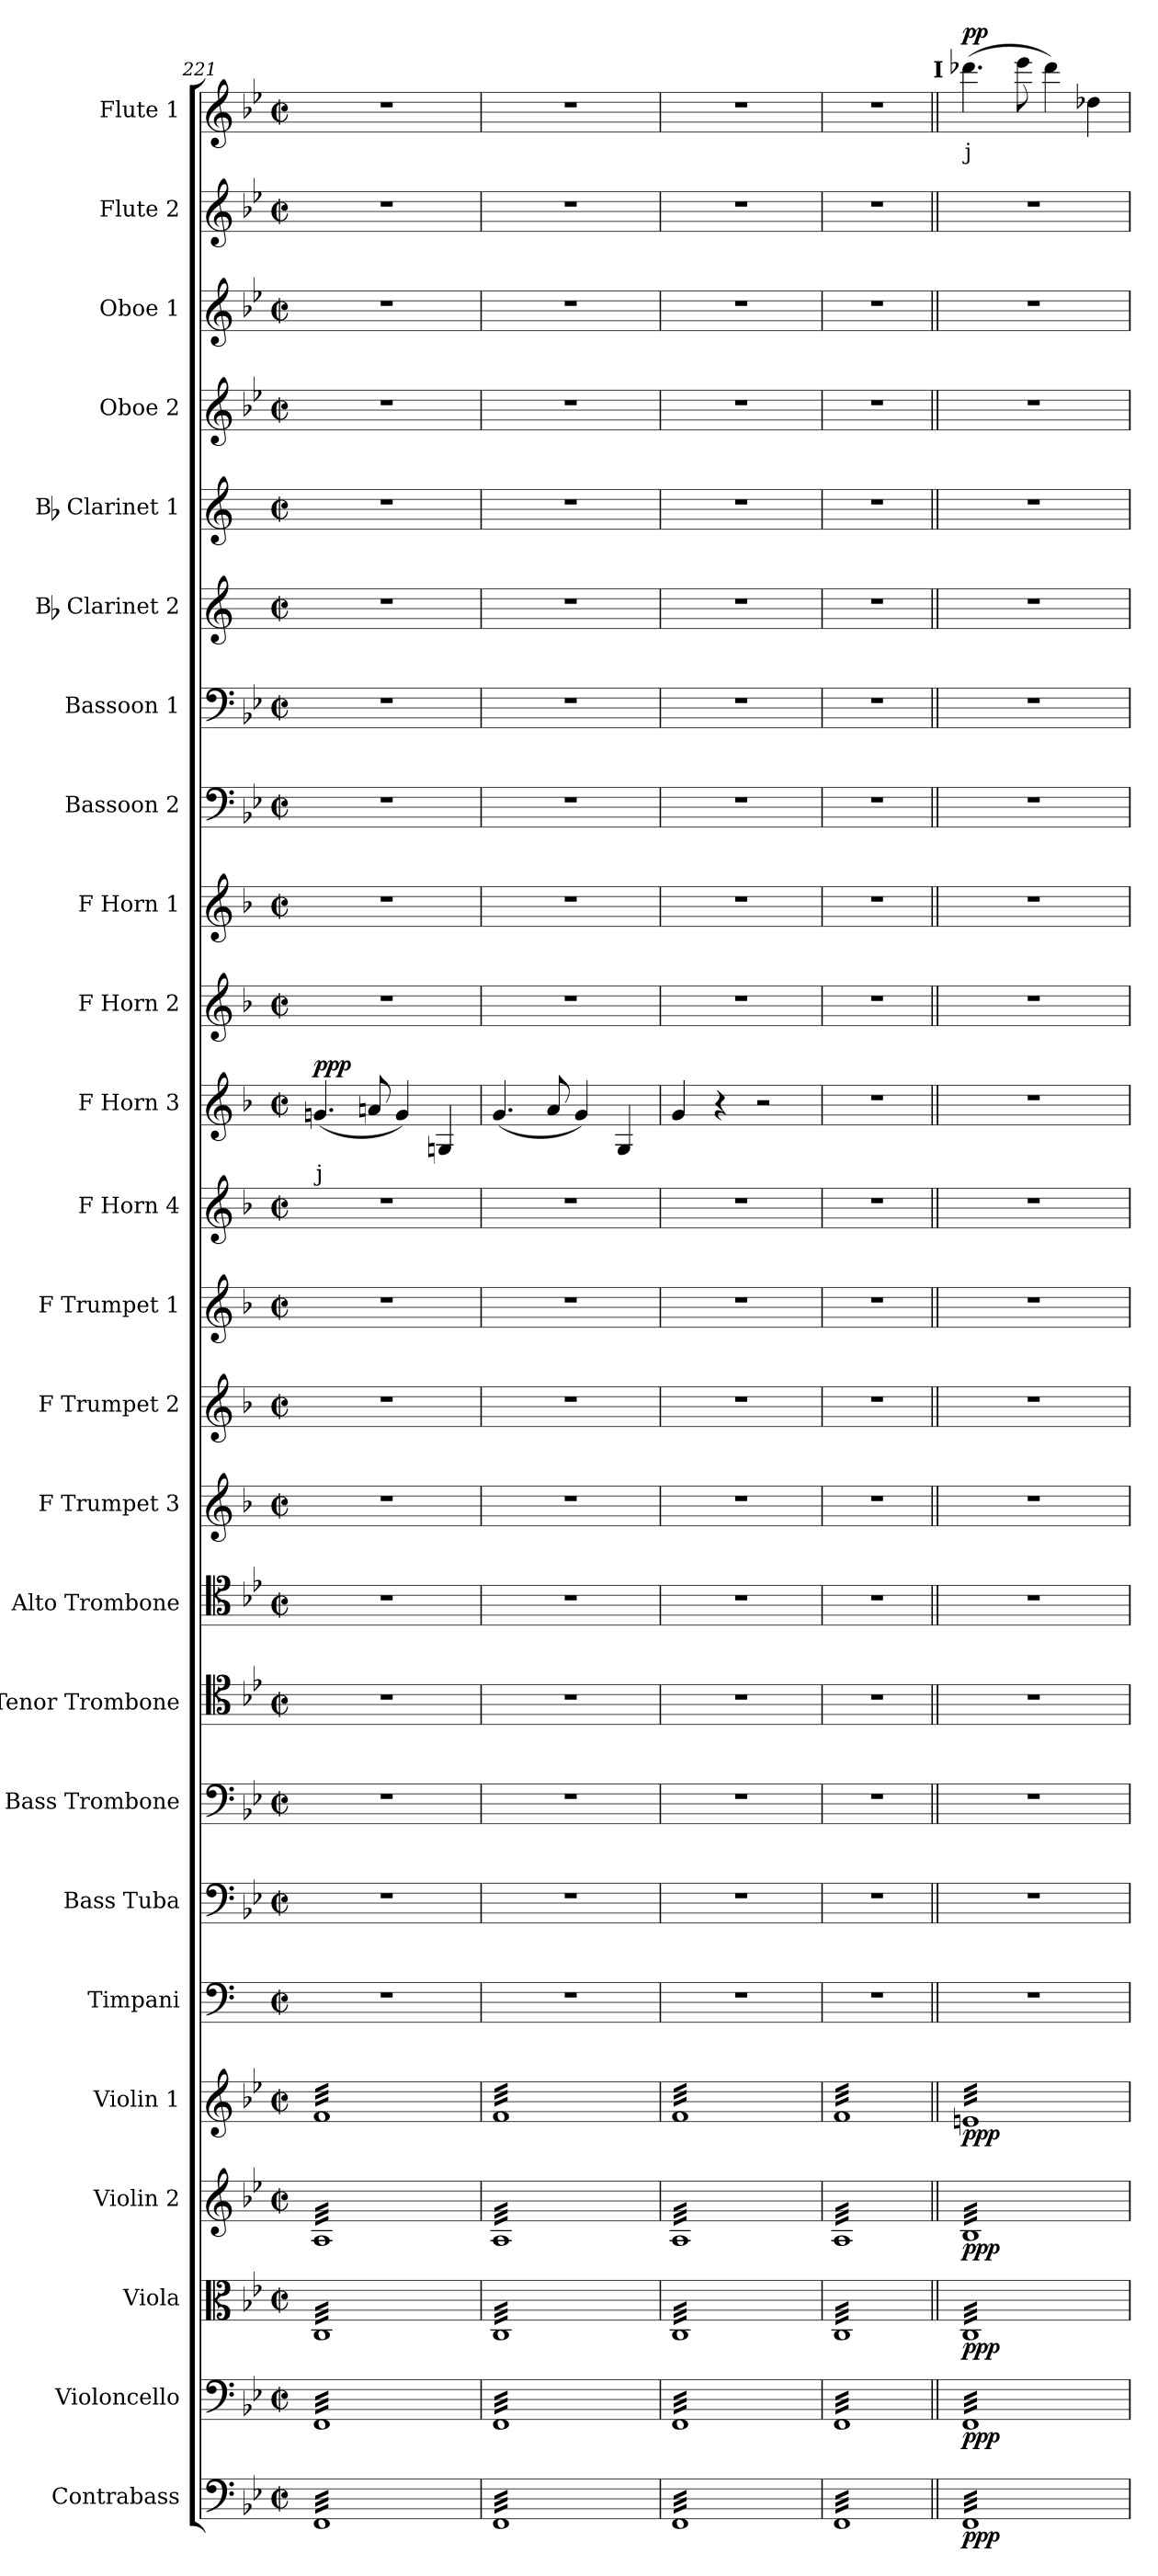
**kern	**dynam	**kern	**dynam	**kern	**dynam	**kern	**dynam	**kern	**dynam	**kern	**kern	**kern	**kern	**kern	**kern	**kern	**kern	**kern	**kern	**text	**dynam	**kern	**kern	**kern	**kern	**kern	**kern	**kern	**kern	**kern	**kern	**text	**dynam
*part25	*part25	*part24	*part24	*part23	*part23	*part22	*part22	*part21	*part21	*part20	*part19	*part18	*part17	*part16	*part15	*part14	*part13	*part12	*part11	*part11	*part11	*part10	*part9	*part8	*part7	*part6	*part5	*part4	*part3	*part2	*part1	*part1	*part1
*staff25	*staff25	*staff24	*staff24	*staff23	*staff23	*staff22	*staff22	*staff21	*staff21	*staff20	*staff19	*staff18	*staff17	*staff16	*staff15	*staff14	*staff13	*staff12	*staff11	*staff11	*staff11	*staff10	*staff9	*staff8	*staff7	*staff6	*staff5	*staff4	*staff3	*staff2	*staff1	*staff1	*staff1
*I"Contrabass	*	*I"Violoncello	*	*I"Viola	*	*I"Violin 2	*	*I"Violin 1	*	*I"Timpani	*I"Bass Tuba	*I"Bass Trombone	*I"Tenor Trombone	*I"Alto Trombone	*I"F Trumpet 3	*I"F Trumpet 2	*I"F Trumpet 1	*I"F Horn 4	*I"F Horn 3	*	*	*I"F Horn 2	*I"F Horn 1	*I"Bassoon 2	*I"Bassoon 1	*I"Bb Clarinet 2	*I"Bb Clarinet 1	*I"Oboe 2	*I"Oboe 1	*I"Flute 2	*I"Flute 1	*	*
*I'Cb	*	*I'Vc	*	*I'Vla	*	*I'Vln 2	*	*I'Vln 1	*	*I'Timp	*I'B Tba	*I'B Trb	*I'T Trb	*I'A Trb	*I'Tpt 3	*I'Tpt 2	*I'Tpt 1	*I'Hn 4	*I'Hn 3	*	*	*I'Hn 2	*I'Hn 1	*I'Bsn 2	*I'Bsn 1	*I'Cl 2	*I'Cl 1	*I'Ob 2	*I'Ob 1	*I'Fl 2	*I'Fl 1	*	*
!!LO:PB:g=z
*clefF4	*	*clefF4	*	*clefC3	*	*clefG2	*	*clefG2	*	*clefF4	*clefF4	*clefF4	*clefC4	*clefC4	*clefG2	*clefG2	*clefG2	*clefG2	*clefG2	*	*	*clefG2	*clefG2	*clefF4	*clefF4	*clefG2	*clefG2	*clefG2	*clefG2	*clefG2	*clefG2	*	*
*ITrd7c12	*	*	*	*	*	*	*	*	*	*	*	*	*	*	*ITrd-3c-5	*ITrd-3c-5	*ITrd-3c-5	*ITrd4c7	*ITrd4c7	*	*	*ITrd4c7	*ITrd4c7	*	*	*ITrd1c2	*ITrd1c2	*	*	*	*	*	*
*k[b-e-]	*	*k[b-e-]	*	*k[b-e-]	*	*k[b-e-]	*	*k[b-e-]	*	*k[]	*k[b-e-]	*k[b-e-]	*k[b-e-]	*k[b-e-]	*k[b-e-]	*k[b-e-]	*k[b-e-]	*k[b-e-]	*k[b-e-]	*	*	*k[b-e-]	*k[b-e-]	*k[b-e-]	*k[b-e-]	*k[b-e-]	*k[b-e-]	*k[b-e-]	*k[b-e-]	*k[b-e-]	*k[b-e-]	*	*
*M2/2	*	*M2/2	*	*M2/2	*	*M2/2	*	*M2/2	*	*M2/2	*M2/2	*M2/2	*M2/2	*M2/2	*M2/2	*M2/2	*M2/2	*M2/2	*M2/2	*	*	*M2/2	*M2/2	*M2/2	*M2/2	*M2/2	*M2/2	*M2/2	*M2/2	*M2/2	*M2/2	*	*
*met(c|)	*	*met(c|)	*	*met(c|)	*	*met(c|)	*	*met(c|)	*	*met(c|)	*met(c|)	*met(c|)	*met(c|)	*met(c|)	*met(c|)	*met(c|)	*met(c|)	*met(c|)	*met(c|)	*	*	*met(c|)	*met(c|)	*met(c|)	*met(c|)	*met(c|)	*met(c|)	*met(c|)	*met(c|)	*met(c|)	*met(c|)	*	*
=221	=221	=221	=221	=221	=221	=221	=221	=221	=221	=221	=221	=221	=221	=221	=221	=221	=221	=221	=221	=221	=221	=221	=221	=221	=221	=221	=221	=221	=221	=221	=221	=221	=221
!	!	!	!	!	!	!	!	!	!	!	!	!	!	!	!	!	!	!	!	!LO:LY:b:color=#FF0000	!LO:DY:b	!	!	!	!	!	!	!	!	!	!	!	!
*tremolo	*	*	*	*	*	*	*	*	*	*	*	*	*	*	*	*	*	*	*	*	*	*	*	*	*	*	*	*	*	*	*	*	*
*	*	*tremolo	*	*	*	*	*	*	*	*	*	*	*	*	*	*	*	*	*	*	*	*	*	*	*	*	*	*	*	*	*	*	*
*	*	*	*	*tremolo	*	*	*	*	*	*	*	*	*	*	*	*	*	*	*	*	*	*	*	*	*	*	*	*	*	*	*	*	*
*	*	*	*	*	*	*tremolo	*	*	*	*	*	*	*	*	*	*	*	*	*	*	*	*	*	*	*	*	*	*	*	*	*	*	*
*	*	*	*	*	*	*	*	*tremolo	*	*	*	*	*	*	*	*	*	*	*	*	*	*	*	*	*	*	*	*	*	*	*	*	*
32FFFLLL	.	32FFLLL	.	32CLLL	.	32ALLL	.	32fLLL	.	1r	1r	1r	1r	1r	1r	1r	1r	1r	(4.cn/	j	ppp	1r	1r	1r	1r	1r	1r	1r	1r	1r	1r	.	.
32FFF	.	32FF	.	32C	.	32A	.	32f	.	.	.	.	.	.	.	.	.	.	.	.	.	.	.	.	.	.	.	.	.	.	.	.	.
32FFF	.	32FF	.	32C	.	32A	.	32f	.	.	.	.	.	.	.	.	.	.	.	.	.	.	.	.	.	.	.	.	.	.	.	.	.
32FFF	.	32FF	.	32C	.	32A	.	32f	.	.	.	.	.	.	.	.	.	.	.	.	.	.	.	.	.	.	.	.	.	.	.	.	.
32FFF	.	32FF	.	32C	.	32A	.	32f	.	.	.	.	.	.	.	.	.	.	.	.	.	.	.	.	.	.	.	.	.	.	.	.	.
32FFF	.	32FF	.	32C	.	32A	.	32f	.	.	.	.	.	.	.	.	.	.	.	.	.	.	.	.	.	.	.	.	.	.	.	.	.
32FFF	.	32FF	.	32C	.	32A	.	32f	.	.	.	.	.	.	.	.	.	.	.	.	.	.	.	.	.	.	.	.	.	.	.	.	.
32FFF	.	32FF	.	32C	.	32A	.	32f	.	.	.	.	.	.	.	.	.	.	.	.	.	.	.	.	.	.	.	.	.	.	.	.	.
32FFF	.	32FF	.	32C	.	32A	.	32f	.	.	.	.	.	.	.	.	.	.	.	.	.	.	.	.	.	.	.	.	.	.	.	.	.
32FFF	.	32FF	.	32C	.	32A	.	32f	.	.	.	.	.	.	.	.	.	.	.	.	.	.	.	.	.	.	.	.	.	.	.	.	.
32FFF	.	32FF	.	32C	.	32A	.	32f	.	.	.	.	.	.	.	.	.	.	.	.	.	.	.	.	.	.	.	.	.	.	.	.	.
32FFF	.	32FF	.	32C	.	32A	.	32f	.	.	.	.	.	.	.	.	.	.	.	.	.	.	.	.	.	.	.	.	.	.	.	.	.
32FFF	.	32FF	.	32C	.	32A	.	32f	.	.	.	.	.	.	.	.	.	.	8dn/	.	.	.	.	.	.	.	.	.	.	.	.	.	.
32FFF	.	32FF	.	32C	.	32A	.	32f	.	.	.	.	.	.	.	.	.	.	.	.	.	.	.	.	.	.	.	.	.	.	.	.	.
32FFF	.	32FF	.	32C	.	32A	.	32f	.	.	.	.	.	.	.	.	.	.	.	.	.	.	.	.	.	.	.	.	.	.	.	.	.
32FFF	.	32FF	.	32C	.	32A	.	32f	.	.	.	.	.	.	.	.	.	.	.	.	.	.	.	.	.	.	.	.	.	.	.	.	.
32FFF	.	32FF	.	32C	.	32A	.	32f	.	.	.	.	.	.	.	.	.	.	4c/)	.	.	.	.	.	.	.	.	.	.	.	.	.	.
32FFF	.	32FF	.	32C	.	32A	.	32f	.	.	.	.	.	.	.	.	.	.	.	.	.	.	.	.	.	.	.	.	.	.	.	.	.
32FFF	.	32FF	.	32C	.	32A	.	32f	.	.	.	.	.	.	.	.	.	.	.	.	.	.	.	.	.	.	.	.	.	.	.	.	.
32FFF	.	32FF	.	32C	.	32A	.	32f	.	.	.	.	.	.	.	.	.	.	.	.	.	.	.	.	.	.	.	.	.	.	.	.	.
32FFF	.	32FF	.	32C	.	32A	.	32f	.	.	.	.	.	.	.	.	.	.	.	.	.	.	.	.	.	.	.	.	.	.	.	.	.
32FFF	.	32FF	.	32C	.	32A	.	32f	.	.	.	.	.	.	.	.	.	.	.	.	.	.	.	.	.	.	.	.	.	.	.	.	.
32FFF	.	32FF	.	32C	.	32A	.	32f	.	.	.	.	.	.	.	.	.	.	.	.	.	.	.	.	.	.	.	.	.	.	.	.	.
32FFF	.	32FF	.	32C	.	32A	.	32f	.	.	.	.	.	.	.	.	.	.	.	.	.	.	.	.	.	.	.	.	.	.	.	.	.
32FFF	.	32FF	.	32C	.	32A	.	32f	.	.	.	.	.	.	.	.	.	.	4Cn/	.	.	.	.	.	.	.	.	.	.	.	.	.	.
32FFF	.	32FF	.	32C	.	32A	.	32f	.	.	.	.	.	.	.	.	.	.	.	.	.	.	.	.	.	.	.	.	.	.	.	.	.
32FFF	.	32FF	.	32C	.	32A	.	32f	.	.	.	.	.	.	.	.	.	.	.	.	.	.	.	.	.	.	.	.	.	.	.	.	.
32FFF	.	32FF	.	32C	.	32A	.	32f	.	.	.	.	.	.	.	.	.	.	.	.	.	.	.	.	.	.	.	.	.	.	.	.	.
32FFF	.	32FF	.	32C	.	32A	.	32f	.	.	.	.	.	.	.	.	.	.	.	.	.	.	.	.	.	.	.	.	.	.	.	.	.
32FFF	.	32FF	.	32C	.	32A	.	32f	.	.	.	.	.	.	.	.	.	.	.	.	.	.	.	.	.	.	.	.	.	.	.	.	.
32FFF	.	32FF	.	32C	.	32A	.	32f	.	.	.	.	.	.	.	.	.	.	.	.	.	.	.	.	.	.	.	.	.	.	.	.	.
32FFFJJJ	.	32FFJJJ	.	32CJJJ	.	32AJJJ	.	32fJJJ	.	.	.	.	.	.	.	.	.	.	.	.	.	.	.	.	.	.	.	.	.	.	.	.	.
=222	=222	=222	=222	=222	=222	=222	=222	=222	=222	=222	=222	=222	=222	=222	=222	=222	=222	=222	=222	=222	=222	=222	=222	=222	=222	=222	=222	=222	=222	=222	=222	=222	=222
32FFFLLL	.	32FFLLL	.	32CLLL	.	32ALLL	.	32fLLL	.	1r	1r	1r	1r	1r	1r	1r	1r	1r	(4.c/	.	.	1r	1r	1r	1r	1r	1r	1r	1r	1r	1r	.	.
32FFF	.	32FF	.	32C	.	32A	.	32f	.	.	.	.	.	.	.	.	.	.	.	.	.	.	.	.	.	.	.	.	.	.	.	.	.
32FFF	.	32FF	.	32C	.	32A	.	32f	.	.	.	.	.	.	.	.	.	.	.	.	.	.	.	.	.	.	.	.	.	.	.	.	.
32FFF	.	32FF	.	32C	.	32A	.	32f	.	.	.	.	.	.	.	.	.	.	.	.	.	.	.	.	.	.	.	.	.	.	.	.	.
32FFF	.	32FF	.	32C	.	32A	.	32f	.	.	.	.	.	.	.	.	.	.	.	.	.	.	.	.	.	.	.	.	.	.	.	.	.
32FFF	.	32FF	.	32C	.	32A	.	32f	.	.	.	.	.	.	.	.	.	.	.	.	.	.	.	.	.	.	.	.	.	.	.	.	.
32FFF	.	32FF	.	32C	.	32A	.	32f	.	.	.	.	.	.	.	.	.	.	.	.	.	.	.	.	.	.	.	.	.	.	.	.	.
32FFF	.	32FF	.	32C	.	32A	.	32f	.	.	.	.	.	.	.	.	.	.	.	.	.	.	.	.	.	.	.	.	.	.	.	.	.
32FFF	.	32FF	.	32C	.	32A	.	32f	.	.	.	.	.	.	.	.	.	.	.	.	.	.	.	.	.	.	.	.	.	.	.	.	.
32FFF	.	32FF	.	32C	.	32A	.	32f	.	.	.	.	.	.	.	.	.	.	.	.	.	.	.	.	.	.	.	.	.	.	.	.	.
32FFF	.	32FF	.	32C	.	32A	.	32f	.	.	.	.	.	.	.	.	.	.	.	.	.	.	.	.	.	.	.	.	.	.	.	.	.
32FFF	.	32FF	.	32C	.	32A	.	32f	.	.	.	.	.	.	.	.	.	.	.	.	.	.	.	.	.	.	.	.	.	.	.	.	.
32FFF	.	32FF	.	32C	.	32A	.	32f	.	.	.	.	.	.	.	.	.	.	8d/	.	.	.	.	.	.	.	.	.	.	.	.	.	.
32FFF	.	32FF	.	32C	.	32A	.	32f	.	.	.	.	.	.	.	.	.	.	.	.	.	.	.	.	.	.	.	.	.	.	.	.	.
32FFF	.	32FF	.	32C	.	32A	.	32f	.	.	.	.	.	.	.	.	.	.	.	.	.	.	.	.	.	.	.	.	.	.	.	.	.
32FFF	.	32FF	.	32C	.	32A	.	32f	.	.	.	.	.	.	.	.	.	.	.	.	.	.	.	.	.	.	.	.	.	.	.	.	.
32FFF	.	32FF	.	32C	.	32A	.	32f	.	.	.	.	.	.	.	.	.	.	4c/)	.	.	.	.	.	.	.	.	.	.	.	.	.	.
32FFF	.	32FF	.	32C	.	32A	.	32f	.	.	.	.	.	.	.	.	.	.	.	.	.	.	.	.	.	.	.	.	.	.	.	.	.
32FFF	.	32FF	.	32C	.	32A	.	32f	.	.	.	.	.	.	.	.	.	.	.	.	.	.	.	.	.	.	.	.	.	.	.	.	.
32FFF	.	32FF	.	32C	.	32A	.	32f	.	.	.	.	.	.	.	.	.	.	.	.	.	.	.	.	.	.	.	.	.	.	.	.	.
32FFF	.	32FF	.	32C	.	32A	.	32f	.	.	.	.	.	.	.	.	.	.	.	.	.	.	.	.	.	.	.	.	.	.	.	.	.
32FFF	.	32FF	.	32C	.	32A	.	32f	.	.	.	.	.	.	.	.	.	.	.	.	.	.	.	.	.	.	.	.	.	.	.	.	.
32FFF	.	32FF	.	32C	.	32A	.	32f	.	.	.	.	.	.	.	.	.	.	.	.	.	.	.	.	.	.	.	.	.	.	.	.	.
32FFF	.	32FF	.	32C	.	32A	.	32f	.	.	.	.	.	.	.	.	.	.	.	.	.	.	.	.	.	.	.	.	.	.	.	.	.
32FFF	.	32FF	.	32C	.	32A	.	32f	.	.	.	.	.	.	.	.	.	.	4C/	.	.	.	.	.	.	.	.	.	.	.	.	.	.
32FFF	.	32FF	.	32C	.	32A	.	32f	.	.	.	.	.	.	.	.	.	.	.	.	.	.	.	.	.	.	.	.	.	.	.	.	.
32FFF	.	32FF	.	32C	.	32A	.	32f	.	.	.	.	.	.	.	.	.	.	.	.	.	.	.	.	.	.	.	.	.	.	.	.	.
32FFF	.	32FF	.	32C	.	32A	.	32f	.	.	.	.	.	.	.	.	.	.	.	.	.	.	.	.	.	.	.	.	.	.	.	.	.
32FFF	.	32FF	.	32C	.	32A	.	32f	.	.	.	.	.	.	.	.	.	.	.	.	.	.	.	.	.	.	.	.	.	.	.	.	.
32FFF	.	32FF	.	32C	.	32A	.	32f	.	.	.	.	.	.	.	.	.	.	.	.	.	.	.	.	.	.	.	.	.	.	.	.	.
32FFF	.	32FF	.	32C	.	32A	.	32f	.	.	.	.	.	.	.	.	.	.	.	.	.	.	.	.	.	.	.	.	.	.	.	.	.
32FFFJJJ	.	32FFJJJ	.	32CJJJ	.	32AJJJ	.	32fJJJ	.	.	.	.	.	.	.	.	.	.	.	.	.	.	.	.	.	.	.	.	.	.	.	.	.
=223	=223	=223	=223	=223	=223	=223	=223	=223	=223	=223	=223	=223	=223	=223	=223	=223	=223	=223	=223	=223	=223	=223	=223	=223	=223	=223	=223	=223	=223	=223	=223	=223	=223
32FFFLLL	.	32FFLLL	.	32CLLL	.	32ALLL	.	32fLLL	.	1r	1r	1r	1r	1r	1r	1r	1r	1r	4c/	.	.	1r	1r	1r	1r	1r	1r	1r	1r	1r	1r	.	.
32FFF	.	32FF	.	32C	.	32A	.	32f	.	.	.	.	.	.	.	.	.	.	.	.	.	.	.	.	.	.	.	.	.	.	.	.	.
32FFF	.	32FF	.	32C	.	32A	.	32f	.	.	.	.	.	.	.	.	.	.	.	.	.	.	.	.	.	.	.	.	.	.	.	.	.
32FFF	.	32FF	.	32C	.	32A	.	32f	.	.	.	.	.	.	.	.	.	.	.	.	.	.	.	.	.	.	.	.	.	.	.	.	.
32FFF	.	32FF	.	32C	.	32A	.	32f	.	.	.	.	.	.	.	.	.	.	.	.	.	.	.	.	.	.	.	.	.	.	.	.	.
32FFF	.	32FF	.	32C	.	32A	.	32f	.	.	.	.	.	.	.	.	.	.	.	.	.	.	.	.	.	.	.	.	.	.	.	.	.
32FFF	.	32FF	.	32C	.	32A	.	32f	.	.	.	.	.	.	.	.	.	.	.	.	.	.	.	.	.	.	.	.	.	.	.	.	.
32FFF	.	32FF	.	32C	.	32A	.	32f	.	.	.	.	.	.	.	.	.	.	.	.	.	.	.	.	.	.	.	.	.	.	.	.	.
32FFF	.	32FF	.	32C	.	32A	.	32f	.	.	.	.	.	.	.	.	.	.	4r	.	.	.	.	.	.	.	.	.	.	.	.	.	.
32FFF	.	32FF	.	32C	.	32A	.	32f	.	.	.	.	.	.	.	.	.	.	.	.	.	.	.	.	.	.	.	.	.	.	.	.	.
32FFF	.	32FF	.	32C	.	32A	.	32f	.	.	.	.	.	.	.	.	.	.	.	.	.	.	.	.	.	.	.	.	.	.	.	.	.
32FFF	.	32FF	.	32C	.	32A	.	32f	.	.	.	.	.	.	.	.	.	.	.	.	.	.	.	.	.	.	.	.	.	.	.	.	.
32FFF	.	32FF	.	32C	.	32A	.	32f	.	.	.	.	.	.	.	.	.	.	.	.	.	.	.	.	.	.	.	.	.	.	.	.	.
32FFF	.	32FF	.	32C	.	32A	.	32f	.	.	.	.	.	.	.	.	.	.	.	.	.	.	.	.	.	.	.	.	.	.	.	.	.
32FFF	.	32FF	.	32C	.	32A	.	32f	.	.	.	.	.	.	.	.	.	.	.	.	.	.	.	.	.	.	.	.	.	.	.	.	.
32FFF	.	32FF	.	32C	.	32A	.	32f	.	.	.	.	.	.	.	.	.	.	.	.	.	.	.	.	.	.	.	.	.	.	.	.	.
32FFF	.	32FF	.	32C	.	32A	.	32f	.	.	.	.	.	.	.	.	.	.	2r	.	.	.	.	.	.	.	.	.	.	.	.	.	.
32FFF	.	32FF	.	32C	.	32A	.	32f	.	.	.	.	.	.	.	.	.	.	.	.	.	.	.	.	.	.	.	.	.	.	.	.	.
32FFF	.	32FF	.	32C	.	32A	.	32f	.	.	.	.	.	.	.	.	.	.	.	.	.	.	.	.	.	.	.	.	.	.	.	.	.
32FFF	.	32FF	.	32C	.	32A	.	32f	.	.	.	.	.	.	.	.	.	.	.	.	.	.	.	.	.	.	.	.	.	.	.	.	.
32FFF	.	32FF	.	32C	.	32A	.	32f	.	.	.	.	.	.	.	.	.	.	.	.	.	.	.	.	.	.	.	.	.	.	.	.	.
32FFF	.	32FF	.	32C	.	32A	.	32f	.	.	.	.	.	.	.	.	.	.	.	.	.	.	.	.	.	.	.	.	.	.	.	.	.
32FFF	.	32FF	.	32C	.	32A	.	32f	.	.	.	.	.	.	.	.	.	.	.	.	.	.	.	.	.	.	.	.	.	.	.	.	.
32FFF	.	32FF	.	32C	.	32A	.	32f	.	.	.	.	.	.	.	.	.	.	.	.	.	.	.	.	.	.	.	.	.	.	.	.	.
32FFF	.	32FF	.	32C	.	32A	.	32f	.	.	.	.	.	.	.	.	.	.	.	.	.	.	.	.	.	.	.	.	.	.	.	.	.
32FFF	.	32FF	.	32C	.	32A	.	32f	.	.	.	.	.	.	.	.	.	.	.	.	.	.	.	.	.	.	.	.	.	.	.	.	.
32FFF	.	32FF	.	32C	.	32A	.	32f	.	.	.	.	.	.	.	.	.	.	.	.	.	.	.	.	.	.	.	.	.	.	.	.	.
32FFF	.	32FF	.	32C	.	32A	.	32f	.	.	.	.	.	.	.	.	.	.	.	.	.	.	.	.	.	.	.	.	.	.	.	.	.
32FFF	.	32FF	.	32C	.	32A	.	32f	.	.	.	.	.	.	.	.	.	.	.	.	.	.	.	.	.	.	.	.	.	.	.	.	.
32FFF	.	32FF	.	32C	.	32A	.	32f	.	.	.	.	.	.	.	.	.	.	.	.	.	.	.	.	.	.	.	.	.	.	.	.	.
32FFF	.	32FF	.	32C	.	32A	.	32f	.	.	.	.	.	.	.	.	.	.	.	.	.	.	.	.	.	.	.	.	.	.	.	.	.
32FFFJJJ	.	32FFJJJ	.	32CJJJ	.	32AJJJ	.	32fJJJ	.	.	.	.	.	.	.	.	.	.	.	.	.	.	.	.	.	.	.	.	.	.	.	.	.
=224	=224	=224	=224	=224	=224	=224	=224	=224	=224	=224	=224	=224	=224	=224	=224	=224	=224	=224	=224	=224	=224	=224	=224	=224	=224	=224	=224	=224	=224	=224	=224	=224	=224
32FFFLLL	.	32FFLLL	.	32CLLL	.	32ALLL	.	32fLLL	.	1r	1r	1r	1r	1r	1r	1r	1r	1r	1r	.	.	1r	1r	1r	1r	1r	1r	1r	1r	1r	1r	.	.
32FFF	.	32FF	.	32C	.	32A	.	32f	.	.	.	.	.	.	.	.	.	.	.	.	.	.	.	.	.	.	.	.	.	.	.	.	.
32FFF	.	32FF	.	32C	.	32A	.	32f	.	.	.	.	.	.	.	.	.	.	.	.	.	.	.	.	.	.	.	.	.	.	.	.	.
32FFF	.	32FF	.	32C	.	32A	.	32f	.	.	.	.	.	.	.	.	.	.	.	.	.	.	.	.	.	.	.	.	.	.	.	.	.
32FFF	.	32FF	.	32C	.	32A	.	32f	.	.	.	.	.	.	.	.	.	.	.	.	.	.	.	.	.	.	.	.	.	.	.	.	.
32FFF	.	32FF	.	32C	.	32A	.	32f	.	.	.	.	.	.	.	.	.	.	.	.	.	.	.	.	.	.	.	.	.	.	.	.	.
32FFF	.	32FF	.	32C	.	32A	.	32f	.	.	.	.	.	.	.	.	.	.	.	.	.	.	.	.	.	.	.	.	.	.	.	.	.
32FFF	.	32FF	.	32C	.	32A	.	32f	.	.	.	.	.	.	.	.	.	.	.	.	.	.	.	.	.	.	.	.	.	.	.	.	.
32FFF	.	32FF	.	32C	.	32A	.	32f	.	.	.	.	.	.	.	.	.	.	.	.	.	.	.	.	.	.	.	.	.	.	.	.	.
32FFF	.	32FF	.	32C	.	32A	.	32f	.	.	.	.	.	.	.	.	.	.	.	.	.	.	.	.	.	.	.	.	.	.	.	.	.
32FFF	.	32FF	.	32C	.	32A	.	32f	.	.	.	.	.	.	.	.	.	.	.	.	.	.	.	.	.	.	.	.	.	.	.	.	.
32FFF	.	32FF	.	32C	.	32A	.	32f	.	.	.	.	.	.	.	.	.	.	.	.	.	.	.	.	.	.	.	.	.	.	.	.	.
32FFF	.	32FF	.	32C	.	32A	.	32f	.	.	.	.	.	.	.	.	.	.	.	.	.	.	.	.	.	.	.	.	.	.	.	.	.
32FFF	.	32FF	.	32C	.	32A	.	32f	.	.	.	.	.	.	.	.	.	.	.	.	.	.	.	.	.	.	.	.	.	.	.	.	.
32FFF	.	32FF	.	32C	.	32A	.	32f	.	.	.	.	.	.	.	.	.	.	.	.	.	.	.	.	.	.	.	.	.	.	.	.	.
32FFF	.	32FF	.	32C	.	32A	.	32f	.	.	.	.	.	.	.	.	.	.	.	.	.	.	.	.	.	.	.	.	.	.	.	.	.
32FFF	.	32FF	.	32C	.	32A	.	32f	.	.	.	.	.	.	.	.	.	.	.	.	.	.	.	.	.	.	.	.	.	.	.	.	.
32FFF	.	32FF	.	32C	.	32A	.	32f	.	.	.	.	.	.	.	.	.	.	.	.	.	.	.	.	.	.	.	.	.	.	.	.	.
32FFF	.	32FF	.	32C	.	32A	.	32f	.	.	.	.	.	.	.	.	.	.	.	.	.	.	.	.	.	.	.	.	.	.	.	.	.
32FFF	.	32FF	.	32C	.	32A	.	32f	.	.	.	.	.	.	.	.	.	.	.	.	.	.	.	.	.	.	.	.	.	.	.	.	.
32FFF	.	32FF	.	32C	.	32A	.	32f	.	.	.	.	.	.	.	.	.	.	.	.	.	.	.	.	.	.	.	.	.	.	.	.	.
32FFF	.	32FF	.	32C	.	32A	.	32f	.	.	.	.	.	.	.	.	.	.	.	.	.	.	.	.	.	.	.	.	.	.	.	.	.
32FFF	.	32FF	.	32C	.	32A	.	32f	.	.	.	.	.	.	.	.	.	.	.	.	.	.	.	.	.	.	.	.	.	.	.	.	.
32FFF	.	32FF	.	32C	.	32A	.	32f	.	.	.	.	.	.	.	.	.	.	.	.	.	.	.	.	.	.	.	.	.	.	.	.	.
32FFF	.	32FF	.	32C	.	32A	.	32f	.	.	.	.	.	.	.	.	.	.	.	.	.	.	.	.	.	.	.	.	.	.	.	.	.
32FFF	.	32FF	.	32C	.	32A	.	32f	.	.	.	.	.	.	.	.	.	.	.	.	.	.	.	.	.	.	.	.	.	.	.	.	.
32FFF	.	32FF	.	32C	.	32A	.	32f	.	.	.	.	.	.	.	.	.	.	.	.	.	.	.	.	.	.	.	.	.	.	.	.	.
32FFF	.	32FF	.	32C	.	32A	.	32f	.	.	.	.	.	.	.	.	.	.	.	.	.	.	.	.	.	.	.	.	.	.	.	.	.
32FFF	.	32FF	.	32C	.	32A	.	32f	.	.	.	.	.	.	.	.	.	.	.	.	.	.	.	.	.	.	.	.	.	.	.	.	.
32FFF	.	32FF	.	32C	.	32A	.	32f	.	.	.	.	.	.	.	.	.	.	.	.	.	.	.	.	.	.	.	.	.	.	.	.	.
32FFF	.	32FF	.	32C	.	32A	.	32f	.	.	.	.	.	.	.	.	.	.	.	.	.	.	.	.	.	.	.	.	.	.	.	.	.
32FFFJJJ	.	32FFJJJ	.	32CJJJ	.	32AJJJ	.	32fJJJ	.	.	.	.	.	.	.	.	.	.	.	.	.	.	.	.	.	.	.	.	.	.	.	.	.
!!LO:REH:place=s1:a:B:enc=none:fs=18:t=I
=225||	=225||	=225||	=225||	=225||	=225||	=225||	=225||	=225||	=225||	=225||	=225||	=225||	=225||	=225||	=225||	=225||	=225||	=225||	=225||	=225||	=225||	=225||	=225||	=225||	=225||	=225||	=225||	=225||	=225||	=225||	=225||	=225||	=225||
!	!LO:DY:b	!	!LO:DY:b	!	!LO:DY:b	!	!LO:DY:b	!	!LO:DY:b	!	!	!	!	!	!	!	!	!	!	!	!	!	!	!	!	!	!	!	!	!	!	!LO:LY:b:color=#FF0000	!LO:DY:b
32FFFLLL	ppp	32FFLLL	ppp	32CLLL	ppp	32B-LLL	ppp	32enLLL	ppp	1r	1r	1r	1r	1r	1r	1r	1r	1r	1r	.	.	1r	1r	1r	1r	1r	1r	1r	1r	1r	(4.ddd-X\	j	pp
32FFF	.	32FF	.	32C	.	32B-	.	32en	.	.	.	.	.	.	.	.	.	.	.	.	.	.	.	.	.	.	.	.	.	.	.	.	.
32FFF	.	32FF	.	32C	.	32B-	.	32en	.	.	.	.	.	.	.	.	.	.	.	.	.	.	.	.	.	.	.	.	.	.	.	.	.
32FFF	.	32FF	.	32C	.	32B-	.	32en	.	.	.	.	.	.	.	.	.	.	.	.	.	.	.	.	.	.	.	.	.	.	.	.	.
32FFF	.	32FF	.	32C	.	32B-	.	32en	.	.	.	.	.	.	.	.	.	.	.	.	.	.	.	.	.	.	.	.	.	.	.	.	.
32FFF	.	32FF	.	32C	.	32B-	.	32en	.	.	.	.	.	.	.	.	.	.	.	.	.	.	.	.	.	.	.	.	.	.	.	.	.
32FFF	.	32FF	.	32C	.	32B-	.	32en	.	.	.	.	.	.	.	.	.	.	.	.	.	.	.	.	.	.	.	.	.	.	.	.	.
32FFF	.	32FF	.	32C	.	32B-	.	32en	.	.	.	.	.	.	.	.	.	.	.	.	.	.	.	.	.	.	.	.	.	.	.	.	.
32FFF	.	32FF	.	32C	.	32B-	.	32en	.	.	.	.	.	.	.	.	.	.	.	.	.	.	.	.	.	.	.	.	.	.	.	.	.
32FFF	.	32FF	.	32C	.	32B-	.	32en	.	.	.	.	.	.	.	.	.	.	.	.	.	.	.	.	.	.	.	.	.	.	.	.	.
32FFF	.	32FF	.	32C	.	32B-	.	32en	.	.	.	.	.	.	.	.	.	.	.	.	.	.	.	.	.	.	.	.	.	.	.	.	.
32FFF	.	32FF	.	32C	.	32B-	.	32en	.	.	.	.	.	.	.	.	.	.	.	.	.	.	.	.	.	.	.	.	.	.	.	.	.
32FFF	.	32FF	.	32C	.	32B-	.	32en	.	.	.	.	.	.	.	.	.	.	.	.	.	.	.	.	.	.	.	.	.	.	8eee-\	.	.
32FFF	.	32FF	.	32C	.	32B-	.	32en	.	.	.	.	.	.	.	.	.	.	.	.	.	.	.	.	.	.	.	.	.	.	.	.	.
32FFF	.	32FF	.	32C	.	32B-	.	32en	.	.	.	.	.	.	.	.	.	.	.	.	.	.	.	.	.	.	.	.	.	.	.	.	.
32FFF	.	32FF	.	32C	.	32B-	.	32en	.	.	.	.	.	.	.	.	.	.	.	.	.	.	.	.	.	.	.	.	.	.	.	.	.
32FFF	.	32FF	.	32C	.	32B-	.	32en	.	.	.	.	.	.	.	.	.	.	.	.	.	.	.	.	.	.	.	.	.	.	4ddd-\)	.	.
32FFF	.	32FF	.	32C	.	32B-	.	32en	.	.	.	.	.	.	.	.	.	.	.	.	.	.	.	.	.	.	.	.	.	.	.	.	.
32FFF	.	32FF	.	32C	.	32B-	.	32en	.	.	.	.	.	.	.	.	.	.	.	.	.	.	.	.	.	.	.	.	.	.	.	.	.
32FFF	.	32FF	.	32C	.	32B-	.	32en	.	.	.	.	.	.	.	.	.	.	.	.	.	.	.	.	.	.	.	.	.	.	.	.	.
32FFF	.	32FF	.	32C	.	32B-	.	32en	.	.	.	.	.	.	.	.	.	.	.	.	.	.	.	.	.	.	.	.	.	.	.	.	.
32FFF	.	32FF	.	32C	.	32B-	.	32en	.	.	.	.	.	.	.	.	.	.	.	.	.	.	.	.	.	.	.	.	.	.	.	.	.
32FFF	.	32FF	.	32C	.	32B-	.	32en	.	.	.	.	.	.	.	.	.	.	.	.	.	.	.	.	.	.	.	.	.	.	.	.	.
32FFF	.	32FF	.	32C	.	32B-	.	32en	.	.	.	.	.	.	.	.	.	.	.	.	.	.	.	.	.	.	.	.	.	.	.	.	.
32FFF	.	32FF	.	32C	.	32B-	.	32en	.	.	.	.	.	.	.	.	.	.	.	.	.	.	.	.	.	.	.	.	.	.	4dd-X\	.	.
32FFF	.	32FF	.	32C	.	32B-	.	32en	.	.	.	.	.	.	.	.	.	.	.	.	.	.	.	.	.	.	.	.	.	.	.	.	.
32FFF	.	32FF	.	32C	.	32B-	.	32en	.	.	.	.	.	.	.	.	.	.	.	.	.	.	.	.	.	.	.	.	.	.	.	.	.
32FFF	.	32FF	.	32C	.	32B-	.	32en	.	.	.	.	.	.	.	.	.	.	.	.	.	.	.	.	.	.	.	.	.	.	.	.	.
32FFF	.	32FF	.	32C	.	32B-	.	32en	.	.	.	.	.	.	.	.	.	.	.	.	.	.	.	.	.	.	.	.	.	.	.	.	.
32FFF	.	32FF	.	32C	.	32B-	.	32en	.	.	.	.	.	.	.	.	.	.	.	.	.	.	.	.	.	.	.	.	.	.	.	.	.
32FFF	.	32FF	.	32C	.	32B-	.	32en	.	.	.	.	.	.	.	.	.	.	.	.	.	.	.	.	.	.	.	.	.	.	.	.	.
32FFFJJJ	.	32FFJJJ	.	32CJJJ	.	32B-JJJ	.	32enJJJ	.	.	.	.	.	.	.	.	.	.	.	.	.	.	.	.	.	.	.	.	.	.	.	.	.
*	*	*	*	*	*	*	*	*Xtremolo	*	*	*	*	*	*	*	*	*	*	*	*	*	*	*	*	*	*	*	*	*	*	*	*	*
*	*	*	*	*	*	*Xtremolo	*	*	*	*	*	*	*	*	*	*	*	*	*	*	*	*	*	*	*	*	*	*	*	*	*	*	*
*	*	*	*	*Xtremolo	*	*	*	*	*	*	*	*	*	*	*	*	*	*	*	*	*	*	*	*	*	*	*	*	*	*	*	*	*
*	*	*Xtremolo	*	*	*	*	*	*	*	*	*	*	*	*	*	*	*	*	*	*	*	*	*	*	*	*	*	*	*	*	*	*	*
*Xtremolo	*	*	*	*	*	*	*	*	*	*	*	*	*	*	*	*	*	*	*	*	*	*	*	*	*	*	*	*	*	*	*	*	*
=	=	=	=	=	=	=	=	=	=	=	=	=	=	=	=	=	=	=	=	=	=	=	=	=	=	=	=	=	=	=	=	=	=
*-	*-	*-	*-	*-	*-	*-	*-	*-	*-	*-	*-	*-	*-	*-	*-	*-	*-	*-	*-	*-	*-	*-	*-	*-	*-	*-	*-	*-	*-	*-	*-	*-	*-
